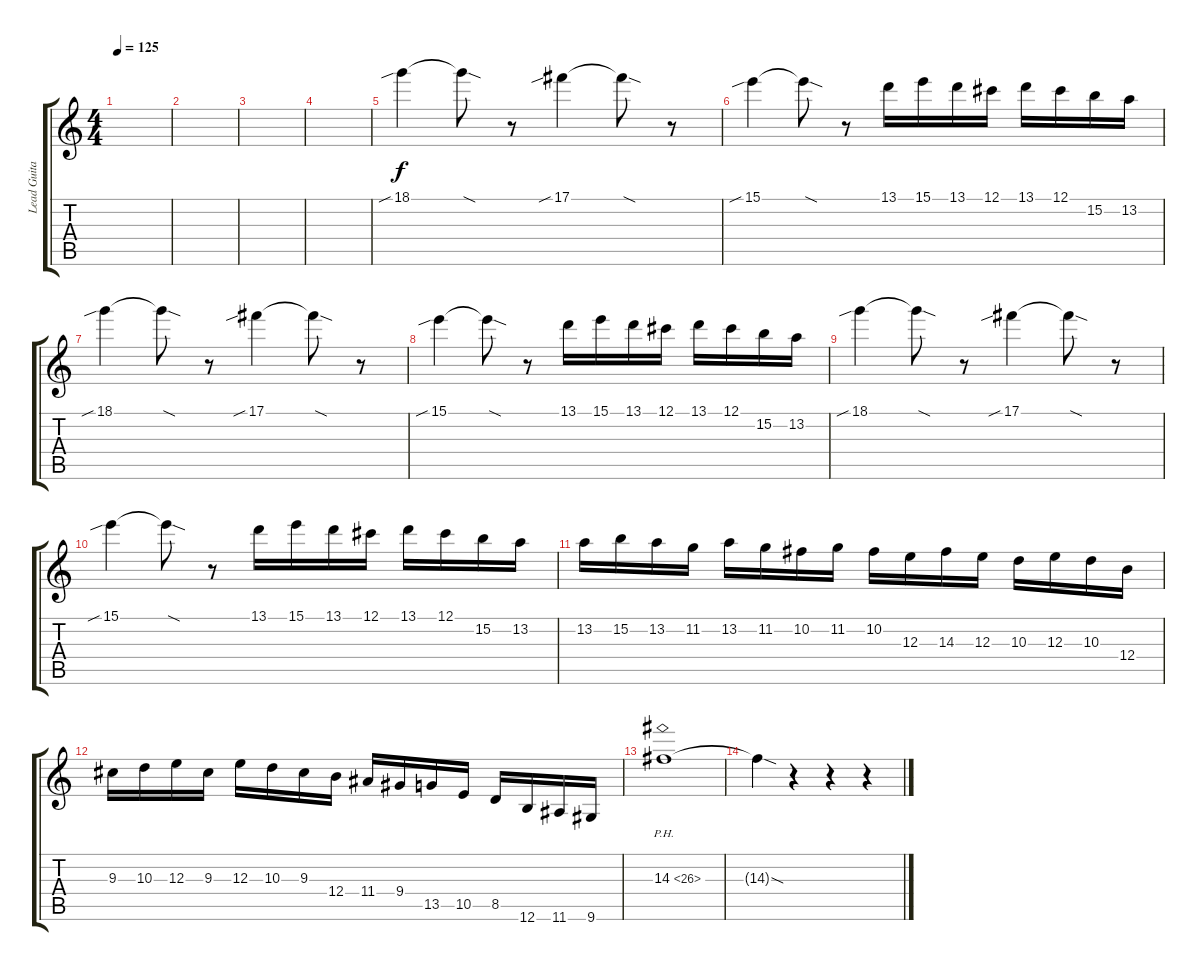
\track ("Lead Guitar" "Lead Guita") {instrument distortionguitar}
\staff {score tabs}
\tuning (Db4 Ab3 E3 B2 Gb2 B1) {hide}
\ts (4 4)
\tempo 125
\clef g2
\ks c
|
|
|
|
18.1{sib}.4 18.1{sod t}.8 r.8 17.1{sib}.4 17.1{sod t}.8 r.8 |
15.1{sib}.4 15.1{sod t}.8 r.8 13.1.16 15.1.16 13.1.16 12.1.16 13.1.16 12.1.16 15.2.16 13.2.16 |
18.1{sib}.4 18.1{sod t}.8 r.8 17.1{sib}.4 17.1{sod t}.8 r.8 |
15.1{sib}.4 15.1{sod t}.8 r.8 13.1.16 15.1.16 13.1.16 12.1.16 13.1.16 12.1.16 15.2.16 13.2.16 |
18.1{sib}.4 18.1{sod t}.8 r.8 17.1{sib}.4 17.1{sod t}.8 r.8 |
15.1{sib}.4 15.1{sod t}.8 r.8 13.1.16 15.1.16 13.1.16 12.1.16 13.1.16 12.1.16 15.2.16 13.2.16 |
13.2.16 15.2.16 13.2.16 11.2.16 13.2.16 11.2.16 10.2.16 11.2.16 10.2.16 12.3.16 14.3.16 12.3.16 10.3.16 12.3.16 10.3.16 12.4.16 |
9.3.16 10.3.16 12.3.16 9.3.16 12.3.16 10.3.16 9.3.16 12.4.16 11.4.16 9.4.16 13.5.16 10.5.16 8.5.16 12.6.16 11.6.16 9.6.16 |
14.3{ph 12}.1 |
14.3{sod t}.4 r.4 r.4 r.4
